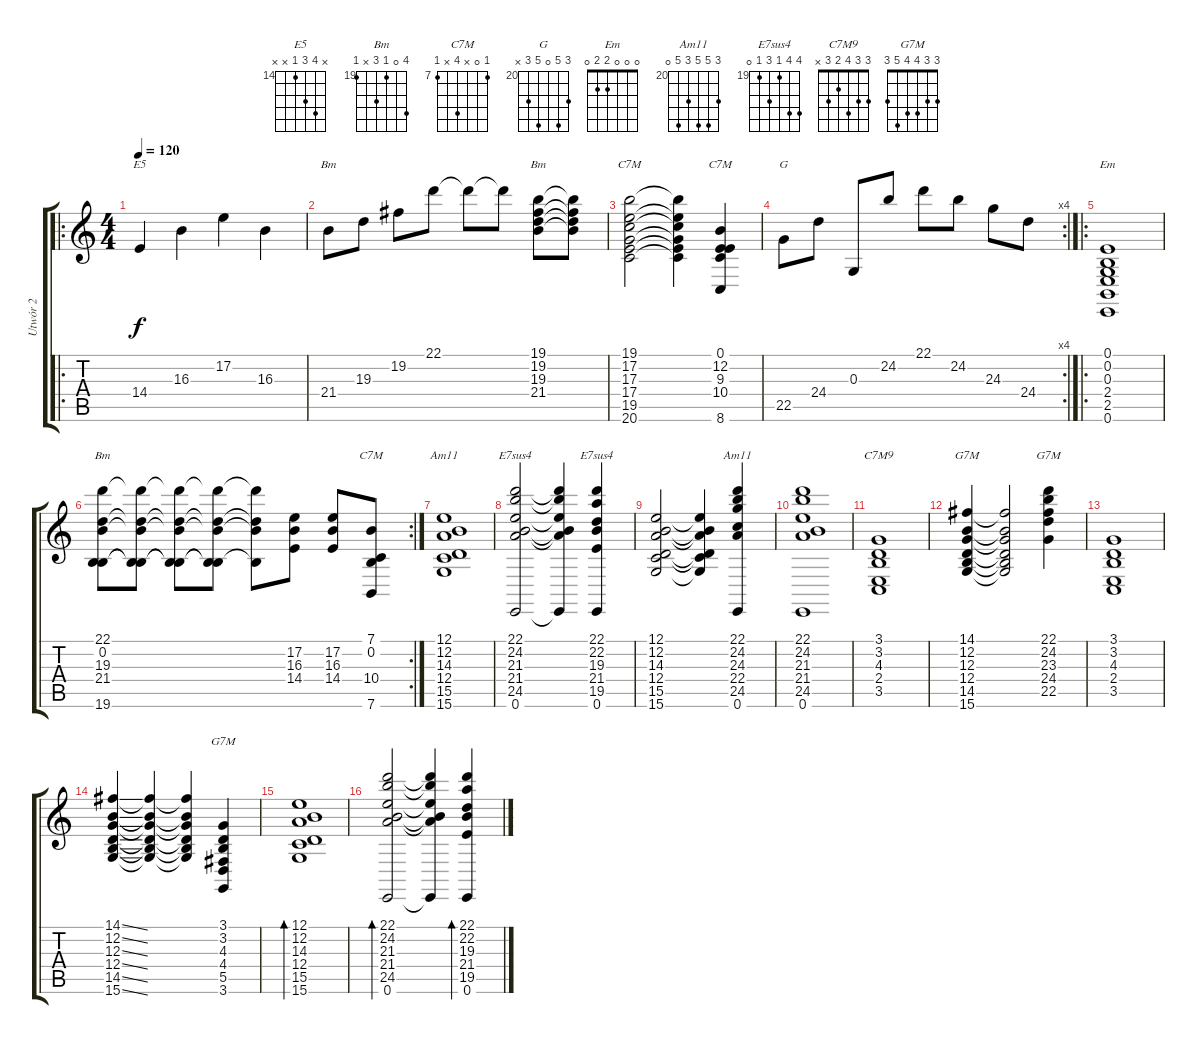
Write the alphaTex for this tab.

\track ("Utwór 2" "Utwór 2") {instrument acousticgrandpiano}
\staff {score tabs}
\tuning (E4 B3 G3 D3 A2 E2) {hide}
\chord ("E5" x 17 16 14 x x) {firstfret 14}
\chord ("Bm" 22 19 19 21 x x) {firstfret 19}
\chord ("Bm" 19 19 19 21 x x) {firstfret 19}
\chord ("C7M" 19 17 17 17 19 20) {firstfret 17}
\chord ("C7M" 0 12 9 10 x 8) {firstfret 8}
\chord ("G" 22 24 0 24 22 x) {firstfret 20}
\chord ("Em" 0 0 0 2 2 0)
\chord ("Bm" 22 0 19 21 x 19) {firstfret 19}
\chord ("C7M" 7 0 x 10 x 7) {firstfret 7}
\chord ("Am11" 12 12 14 12 15 15) {firstfret 12}
\chord ("E7sus4" 22 24 21 21 24 0) {firstfret 20}
\chord ("E7sus4" 22 22 19 21 19 0) {firstfret 19}
\chord ("Am11" 22 24 24 22 24 0) {firstfret 20}
\chord ("C7M9" 3 3 4 2 3 x)
\chord ("G7M" 14 12 12 12 14 15) {firstfret 12}
\chord ("G7M" 22 24 23 24 22 x) {firstfret 20}
\chord ("G7M" 3 3 4 4 5 3)
\ro
\ts (4 4)
\tempo 120
\clef g2
\ks c
14.4.4{ch "E5" dy f instrument acousticgrandpiano} 16.3.4 17.2.4 16.3.4 |
21.4.8{ch "Bm"} 19.3.8 19.2.8 22.1.8 22.1{t}.8 22.1{t}.8 (19.1 19.2 19.3 21.4).8{ch "Bm"} (19.1{t} 19.2{t} 19.3{t} 21.4{t}).8 |
(19.1 17.2 17.3 17.4 19.5 20.6).2{ch "C7M"} (19.1{t} 17.2{t} 17.3{t} 17.4{t} 19.5{t} 20.6{t}).4 (0.1 12.2 9.3 10.4 8.6).4{ch "C7M"} |
\rc 4
22.5.8{ch "G"} 24.4.8 0.3.8 24.2.8 22.1.8 24.2.8 24.3.8 24.4.8 |
\ro
(0.1 0.2 0.3 2.4 2.5 0.6).1{ch "Em"} |
\rc 2
(22.1 0.2 19.3 21.4 19.6).8{ch "Bm"} (22.1{t} 0.2{t} 19.3{t} 21.4{t} 19.6{t}).8 (22.1{t} 0.2{t} 19.3{t} 21.4{t} 19.6{t}).8 (22.1{t} 0.2{t} 19.3{t} 21.4{t} 19.6{t}).8 (22.1{t} 0.2{t} 19.3{t} 21.4{t}).8 (17.2 16.3 14.4).8 (17.2 16.3 14.4).8 (7.1 0.2 10.4 7.6).8{ch "C7M"} |
(12.1 12.2 14.3 12.4 15.5 15.6).1{ch "Am11" instrument acousticgrandpiano} |
(22.1 24.2 21.3 21.4 24.5 0.6).2{ch "E7sus4"} (22.1{t} 24.2{t} 21.3{t} 21.4{t} 24.5{t} 0.6{t}).4 (22.1 22.2 19.3 21.4 19.5 0.6).4{ch "E7sus4"} |
(12.1 12.2 14.3 12.4 15.5 15.6).2 (12.1{t} 12.2{t} 14.3{t} 12.4{t} 15.5{t} 15.6{t}).4 (22.1 24.2 24.3 22.4 24.5 0.6).4{ch "Am11"} |
(22.1 24.2 21.3 21.4 24.5 0.6).1 |
(3.1 3.2 4.3 2.4 3.5).1{ch "C7M9"} |
(14.1 12.2 12.3 12.4 14.5 15.6).4{ch "G7M"} (14.1{t} 12.2{t} 12.3{t} 12.4{t} 14.5{t} 15.6{t}).2 (22.1 24.2 23.3 24.4 22.5).4{ch "G7M"} |
(3.1 3.2 4.3 2.4 3.5).1 |
(14.1{ss} 12.2{ss} 12.3{ss} 12.4{ss} 14.5{ss} 15.6{ss}).4 (14.1{t} 12.2{t} 12.3{t} 12.4{t} 14.5{t} 15.6{t}).4 (14.1{t} 12.2{t} 12.3{t} 12.4{t} 14.5{t} 15.6{t}).4 (3.1 3.2 4.3 4.4 5.5 3.6).4{ch "G7M"} |
(12.1 12.2 14.3 12.4 15.5 15.6).1{bd 120 instrument electricpiano2} |
(22.1 24.2 21.3 21.4 24.5 0.6).2{bd 120} (22.1{t} 24.2{t} 21.3{t} 21.4{t} 24.5{t} 0.6{t}).4 (22.1 22.2 19.3 21.4 19.5 0.6).4{bd 120}
